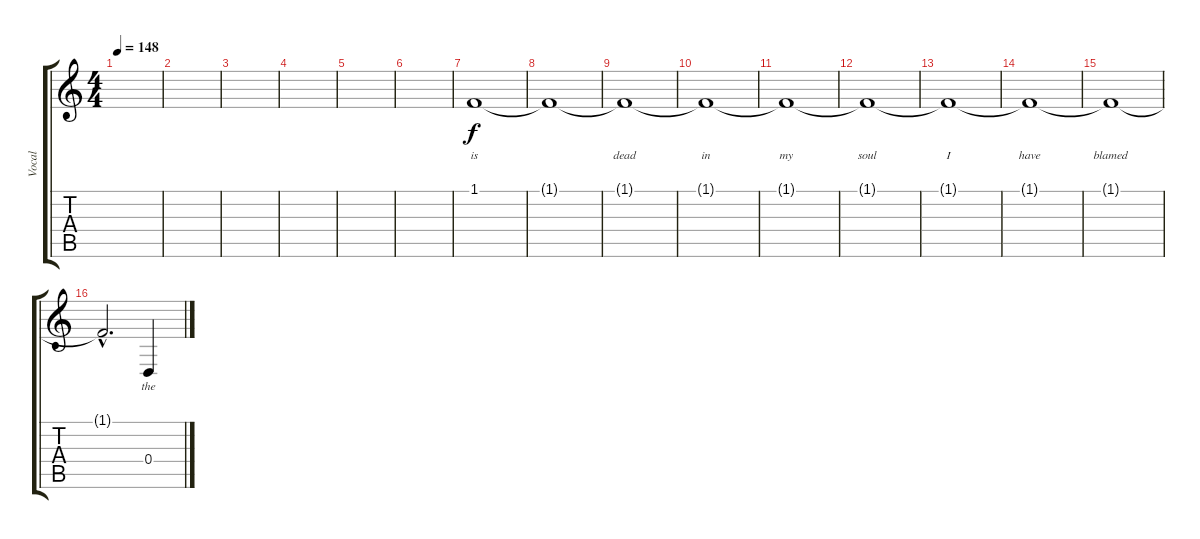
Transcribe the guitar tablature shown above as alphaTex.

\track ("Vocal" "Vocal") {instrument harmonica}
\staff {score tabs}
\tuning (E4 B3 G3 D3 A2 E2) {hide}
\ts (4 4)
\tempo 148
\clef g2
\ks c
|
|
|
|
|
|
1.1.1{lyrics (0 "") lyrics (1 "is") lyrics (2 "") lyrics (3 "") lyrics (4 "")} |
1.1{t}.1{lyrics (0 "") lyrics (1 "") lyrics (2 "") lyrics (3 "") lyrics (4 "")} |
1.1{t}.1{lyrics (0 "") lyrics (1 "dead") lyrics (2 "") lyrics (3 "") lyrics (4 "")} |
1.1{t}.1{lyrics (0 "") lyrics (1 "in") lyrics (2 "") lyrics (3 "") lyrics (4 "")} |
1.1{t}.1{lyrics (0 "") lyrics (1 "my") lyrics (2 "") lyrics (3 "") lyrics (4 "")} |
1.1{t}.1{lyrics (0 "") lyrics (1 "soul") lyrics (2 "") lyrics (3 "") lyrics (4 "")} |
1.1{t}.1{lyrics (0 "") lyrics (1 "I") lyrics (2 "") lyrics (3 "") lyrics (4 "")} |
1.1{t}.1{lyrics (0 "") lyrics (1 "have") lyrics (2 "") lyrics (3 "") lyrics (4 "")} |
1.1{t}.1{lyrics (0 "") lyrics (1 "blamed") lyrics (2 "") lyrics (3 "") lyrics (4 "")} |
1.1{hac t}.2{d lyrics (0 "") lyrics (1 "") lyrics (2 "") lyrics (3 "") lyrics (4 "")} 0.4.4{lyrics (0 "") lyrics (1 "the") lyrics (2 "") lyrics (3 "") lyrics (4 "")}
